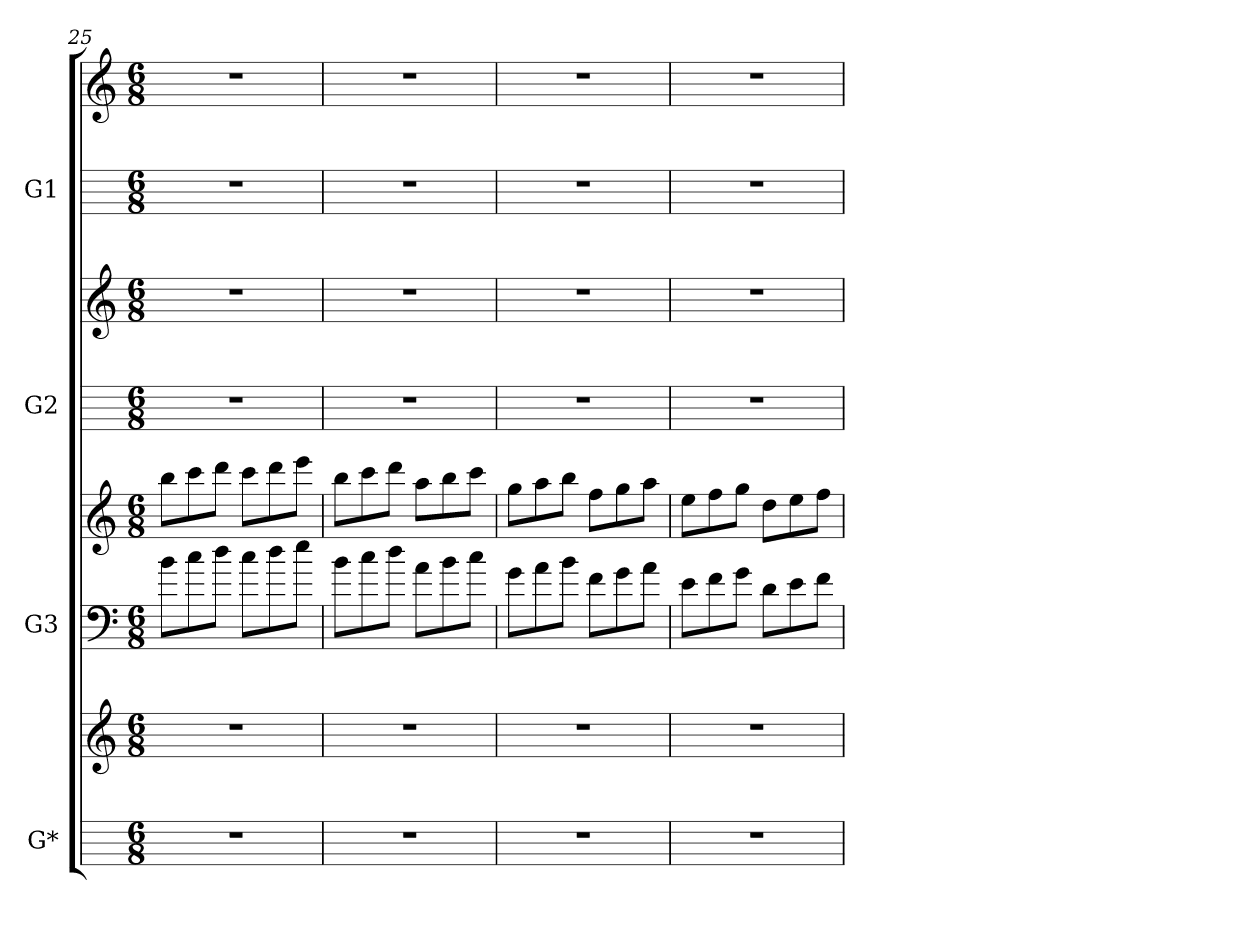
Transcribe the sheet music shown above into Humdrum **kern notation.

**kern	**kern	**kern	**kern	**kern	**kern	**kern	**kern
*part4	*part4	*part3	*part3	*part2	*part2	*part1	*part1
*staff8	*staff7	*staff6	*staff5	*staff4	*staff3	*staff2	*staff1
*I"G*	*	*I"G3	*	*I"G2	*	*I"G1	*
*I'G*	*	*I'G3	*	*I'G2	*	*I'G1	*
*	*clefG2	*	*clefG2	*	*clefG2	*	*clefG2
*	*	*ITrd7c12	*ITrd7c12	*ITrd7c12	*ITrd7c12	*ITrd7c12	*ITrd7c12
*k[]	*k[]	*k[]	*k[]	*k[]	*k[]	*k[]	*k[]
*M6/8	*M6/8	*M6/8	*M6/8	*M6/8	*M6/8	*M6/8	*M6/8
=25	=25	=25	=25	=25	=25	=25	=25
2.r	2.r	8BL	8b\L	2.r	2.r	2.r	2.r
.	.	8c	8cc\	.	.	.	.
.	.	8dJ	8dd\J	.	.	.	.
.	.	8cL	8cc\L	.	.	.	.
.	.	8d	8dd\	.	.	.	.
.	.	8eJ	8ee\J	.	.	.	.
=26	=26	=26	=26	=26	=26	=26	=26
2.r	2.r	8BL	8b\L	2.r	2.r	2.r	2.r
.	.	8c	8cc\	.	.	.	.
.	.	8dJ	8dd\J	.	.	.	.
.	.	8AL	8a\L	.	.	.	.
.	.	8B	8b\	.	.	.	.
.	.	8cJ	8cc\J	.	.	.	.
!!LO:LB:g=z
=27	=27	=27	=27	=27	=27	=27	=27
2.r	2.r	8GL	8g\L	2.r	2.r	2.r	2.r
.	.	8A	8a\	.	.	.	.
.	.	8BJ	8b\J	.	.	.	.
.	.	8FL	8f\L	.	.	.	.
.	.	8G	8g\	.	.	.	.
.	.	8AJ	8a\J	.	.	.	.
=28	=28	=28	=28	=28	=28	=28	=28
2.r	2.r	8EL	8e\L	2.r	2.r	2.r	2.r
.	.	8F	8f\	.	.	.	.
.	.	8GJ	8g\J	.	.	.	.
.	.	8DL	8d\L	.	.	.	.
.	.	8E	8e\	.	.	.	.
.	.	8FJ	8f\J	.	.	.	.
=	=	=	=	=	=	=	=
*-	*-	*-	*-	*-	*-	*-	*-
